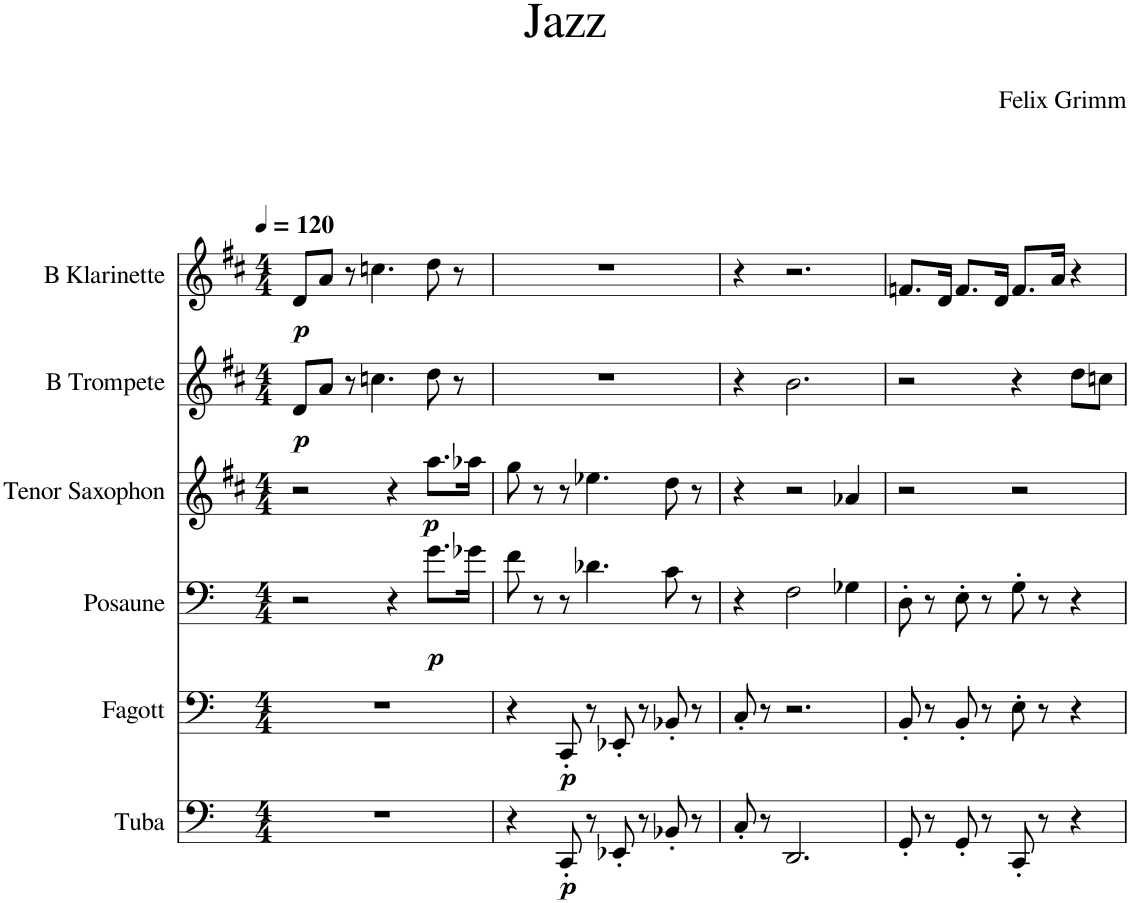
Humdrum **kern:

**kern	**dynam	**kern	**dynam	**kern	**dynam	**kern	**dynam	**kern	**dynam	**kern	**dynam
*part6	*part6	*part5	*part5	*part4	*part4	*part3	*part3	*part2	*part2	*part1	*part1
*staff6	*staff6	*staff5	*staff5	*staff4	*staff4	*staff3	*staff3	*staff2	*staff2	*staff1	*staff1
*I"Tuba	*	*I"Fagott	*	*I"Posaune	*	*I"Tenor Saxophon	*	*I"B Trompete	*	*I"B Klarinette	*
*I'Tba.	*	*I'Fgt.	*	*I'Psn.	*	*I'T. Sax.	*	*I'B Tpt.	*	*I'B Kl.	*
*clefF4	*	*clefF4	*	*clefF4	*	*clefG2	*	*clefG2	*	*clefG2	*
*	*	*	*	*	*	*Trd8c14	*	*Trd1c2	*	*Trd1c2	*
*k[]	*	*k[]	*	*k[]	*	*k[f#c#]	*	*k[f#c#]	*	*k[f#c#]	*
*M4/4	*	*M4/4	*	*M4/4	*	*M4/4	*	*M4/4	*	*M4/4	*
*MM120	*	*MM120	*	*MM120	*	*MM120	*	*MM120	*	*MM120	*
=1	=1	=1	=1	=1	=1	=1	=1	=1	=1	=1	=1
!	!	!	!	!	!	!	!	!	!LO:DY:b	!	!LO:DY:b
1r	.	1r	.	2r	.	2r	.	8d/L	p	8d/L	p
.	.	.	.	.	.	.	.	8a/J	.	8a/J	.
.	.	.	.	.	.	.	.	8r	.	8r	.
.	.	.	.	.	.	.	.	4.ccn\	.	4.ccn\	.
.	.	.	.	4r	.	4r	.	.	.	.	.
!	!	!	!	!	!LO:DY:b	!	!LO:DY:b	!	!	!	!
.	.	.	.	8.g\L	p	8.aa\L	p	8dd\	.	8dd\	.
.	.	.	.	.	.	.	.	8r	.	8r	.
.	.	.	.	16g-X\Jk	.	16aa-X\Jk	.	.	.	.	.
=2	=2	=2	=2	=2	=2	=2	=2	=2	=2	=2	=2
4r	.	4r	.	8f\	.	8gg\	.	1r	.	1r	.
.	.	.	.	8r	.	8r	.	.	.	.	.
!	!LO:DY:b	!	!LO:DY:b	!	!	!	!	!	!	!	!
8CC'/	p	8CC'/	p	8r	.	8r	.	.	.	.	.
8r	.	8r	.	4.d-X\	.	4.ee-X\	.	.	.	.	.
8EE-X'/	.	8EE-X'/	.	.	.	.	.	.	.	.	.
8r	.	8r	.	.	.	.	.	.	.	.	.
8BB-X'/	.	8BB-X'/	.	8c\	.	8dd\	.	.	.	.	.
8r	.	8r	.	8r	.	8r	.	.	.	.	.
=3	=3	=3	=3	=3	=3	=3	=3	=3	=3	=3	=3
8C'/	.	8C'/	.	4r	.	4r	.	4r	.	4r	.
8r	.	8r	.	.	.	.	.	.	.	.	.
2.DD/	.	2.r	.	2F\	.	2r	.	2.b\	.	2.r	.
.	.	.	.	4G-X\	.	4a-X/	.	.	.	.	.
=4	=4	=4	=4	=4	=4	=4	=4	=4	=4	=4	=4
8GG'/	.	8BB'/	.	8D'\	.	2r	.	2r	.	8.fn/L	.
8r	.	8r	.	8r	.	.	.	.	.	.	.
.	.	.	.	.	.	.	.	.	.	16d/Jk	.
8GG'/	.	8BB'/	.	8E'\	.	.	.	.	.	8.f/L	.
8r	.	8r	.	8r	.	.	.	.	.	.	.
.	.	.	.	.	.	.	.	.	.	16d/Jk	.
8CC'/	.	8E'\	.	8G'\	.	2r	.	4r	.	8.f/L	.
8r	.	8r	.	8r	.	.	.	.	.	.	.
.	.	.	.	.	.	.	.	.	.	16a/Jk	.
4r	.	4r	.	4r	.	.	.	8dd\L	.	4r	.
.	.	.	.	.	.	.	.	8ccn\J	.	.	.
=	=	=	=	=	=	=	=	=	=	=	=
*-	*-	*-	*-	*-	*-	*-	*-	*-	*-	*-	*-
